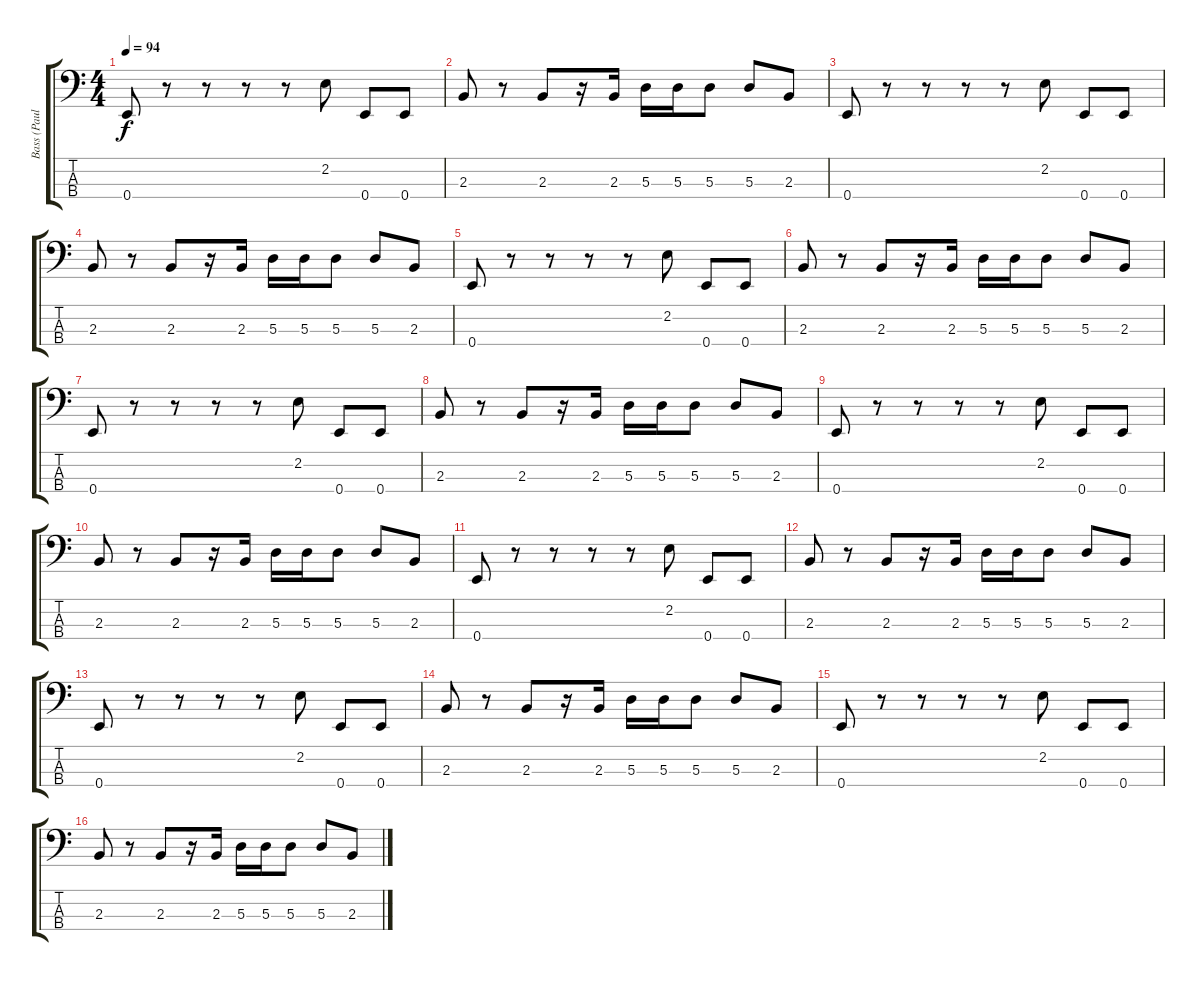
\track ("Bass (Paul)" "Bass (Paul") {instrument electricbassfinger}
\staff {score tabs}
\tuning (G2 D2 A1 E1) {hide}
\ts (4 4)
\tempo 94
\clef f4
\ks c
0.4.8{dy f} r.8 r.8 r.8 r.8 2.2.8 0.4.8 0.4.8 |
2.3.8 r.8 2.3.8 r.16 2.3.16 5.3.16 5.3.16 5.3.8 5.3.8 2.3.8 |
0.4.8 r.8 r.8 r.8 r.8 2.2.8 0.4.8 0.4.8 |
2.3.8 r.8 2.3.8 r.16 2.3.16 5.3.16 5.3.16 5.3.8 5.3.8 2.3.8 |
0.4.8 r.8 r.8 r.8 r.8 2.2.8 0.4.8 0.4.8 |
2.3.8 r.8 2.3.8 r.16 2.3.16 5.3.16 5.3.16 5.3.8 5.3.8 2.3.8 |
0.4.8 r.8 r.8 r.8 r.8 2.2.8 0.4.8 0.4.8 |
2.3.8{volume 16} r.8 2.3.8 r.16 2.3.16 5.3.16 5.3.16 5.3.8 5.3.8 2.3.8 |
0.4.8 r.8 r.8 r.8 r.8 2.2.8 0.4.8 0.4.8 |
2.3.8 r.8 2.3.8 r.16 2.3.16 5.3.16 5.3.16 5.3.8 5.3.8 2.3.8 |
0.4.8 r.8 r.8 r.8 r.8 2.2.8 0.4.8 0.4.8 |
2.3.8 r.8 2.3.8 r.16 2.3.16 5.3.16 5.3.16 5.3.8 5.3.8 2.3.8 |
0.4.8 r.8 r.8 r.8 r.8 2.2.8 0.4.8 0.4.8 |
2.3.8 r.8 2.3.8 r.16 2.3.16 5.3.16 5.3.16 5.3.8 5.3.8 2.3.8 |
0.4.8 r.8 r.8 r.8 r.8 2.2.8 0.4.8 0.4.8 |
2.3.8{volume 16} r.8 2.3.8 r.16 2.3.16 5.3.16 5.3.16 5.3.8 5.3.8 2.3.8
